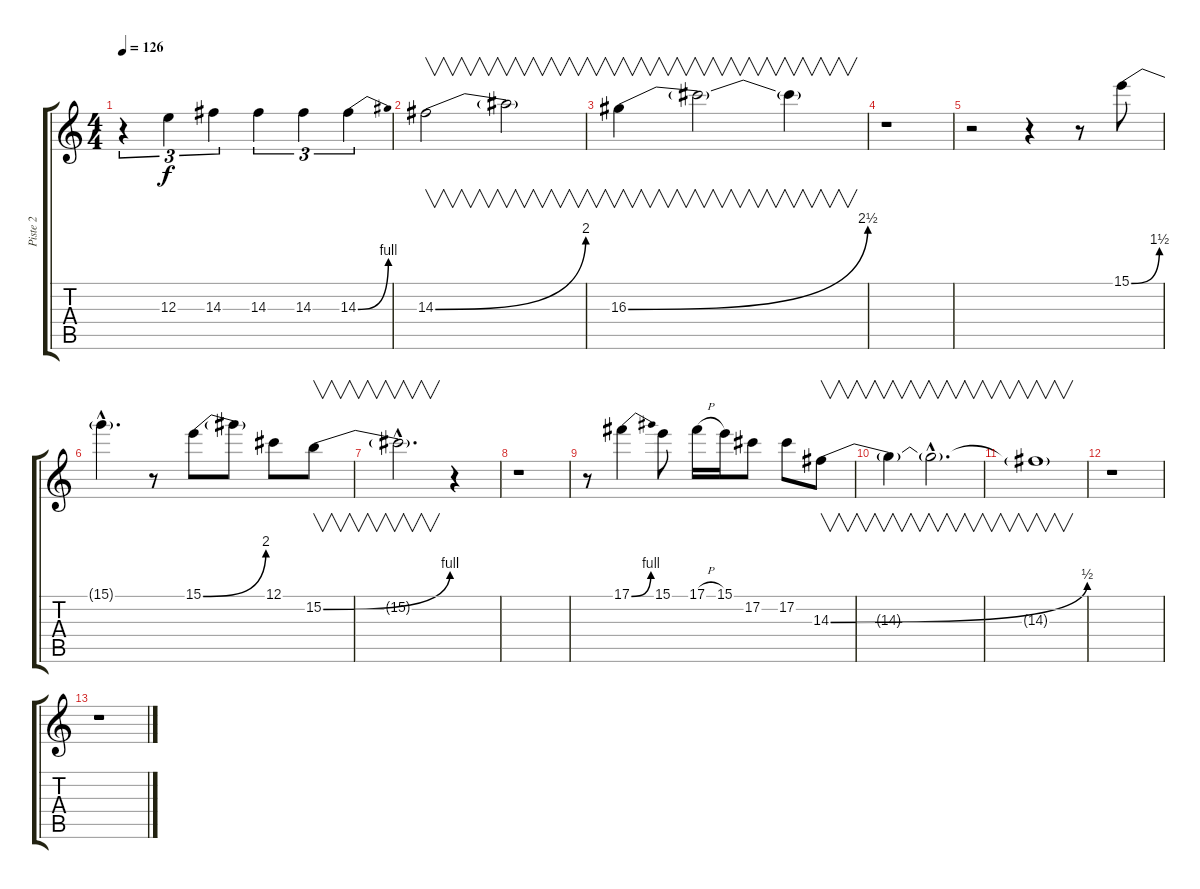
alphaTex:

\track ("Piste 2" "Piste 2") {instrument overdrivenguitar}
\staff {score tabs}
\tuning (Db4 Ab3 E3 B2 Gb2 Db2) {hide}
\ts (4 4)
\tempo 126
\clef g2
\ks c
r.4{tu (3 2) dy f} 12.3.4{tu (3 2)} 14.3.4{tu (3 2)} 14.3.4{tu (3 2)} 14.3.4{tu (3 2)} 14.3{be (bend 0 0 60 4)}.4{tu (3 2)} |
14.3{be (bend 0 0 60 8)}.2{v} 14.3{t}.2{v} |
16.3{be (bend 0 0 60 10)}.4{v} 16.3{t}.2{v} 16.3{t}.4{v} |
r.1 |
r.2 r.4 r.8 15.1{be (bend 0 0 60 6)}.8 |
15.1{hac t}.4{d} r.8 15.1{be (bend 0 0 60 8)}.8 15.1{t}.8 12.1.8 15.2{be (bend 0 0 60 4)}.8{v} |
15.2{hac t}.2{v d} r.4 |
r.1 |
r.8 17.1{be (bend 0 0 60 4)}.4 15.1.8 17.1{h}.16 15.1.16 17.2.8 17.2.8 14.3{be (bend 0 0 60 2)}.8{v} |
14.3{t}.4{v} 14.3{hac t}.2{v d} |
14.3{t}.1{v} |
r.1 |
r.1
